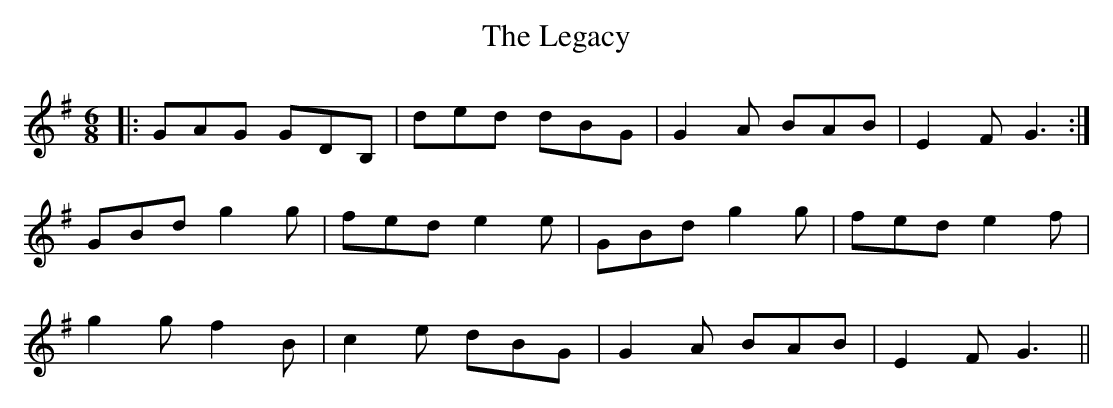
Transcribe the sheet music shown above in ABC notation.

X:1
T: The Legacy
M: 6/8
L: 1/8
K: Gmaj
|:GAG GDB,|ded dBG|G2A BAB|E2FG3:|
GBdg2g|fede2e|GBdg2g|fede2f|
g2gf2B|c2e dBG|G2A BAB|E2FG3||
